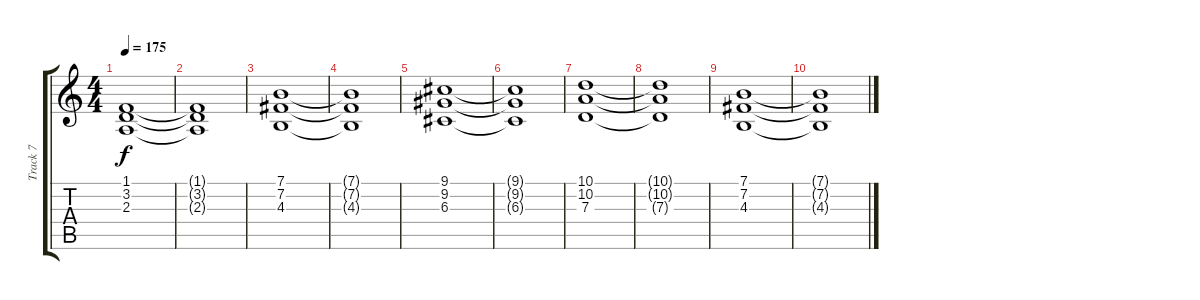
\track ("Track 7" "Track 7") {instrument pad4choir}
\staff {score tabs}
\tuning (E4 B3 G3 D3 A2 E2) {hide}
\ts (4 4)
\tempo 175
\clef g2
\ks c
(1.1 3.2 2.3).1{dy f} |
(1.1{t} 3.2{t} 2.3{t}).1 |
(7.1 7.2 4.3).1 |
(7.1{t} 7.2{t} 4.3{t}).1 |
(9.1 9.2 6.3).1 |
(9.1{t} 9.2{t} 6.3{t}).1 |
(10.1 10.2 7.3).1 |
(10.1{t} 10.2{t} 7.3{t}).1 |
(7.1 7.2 4.3).1 |
(7.1{t} 7.2{t} 4.3{t}).1
